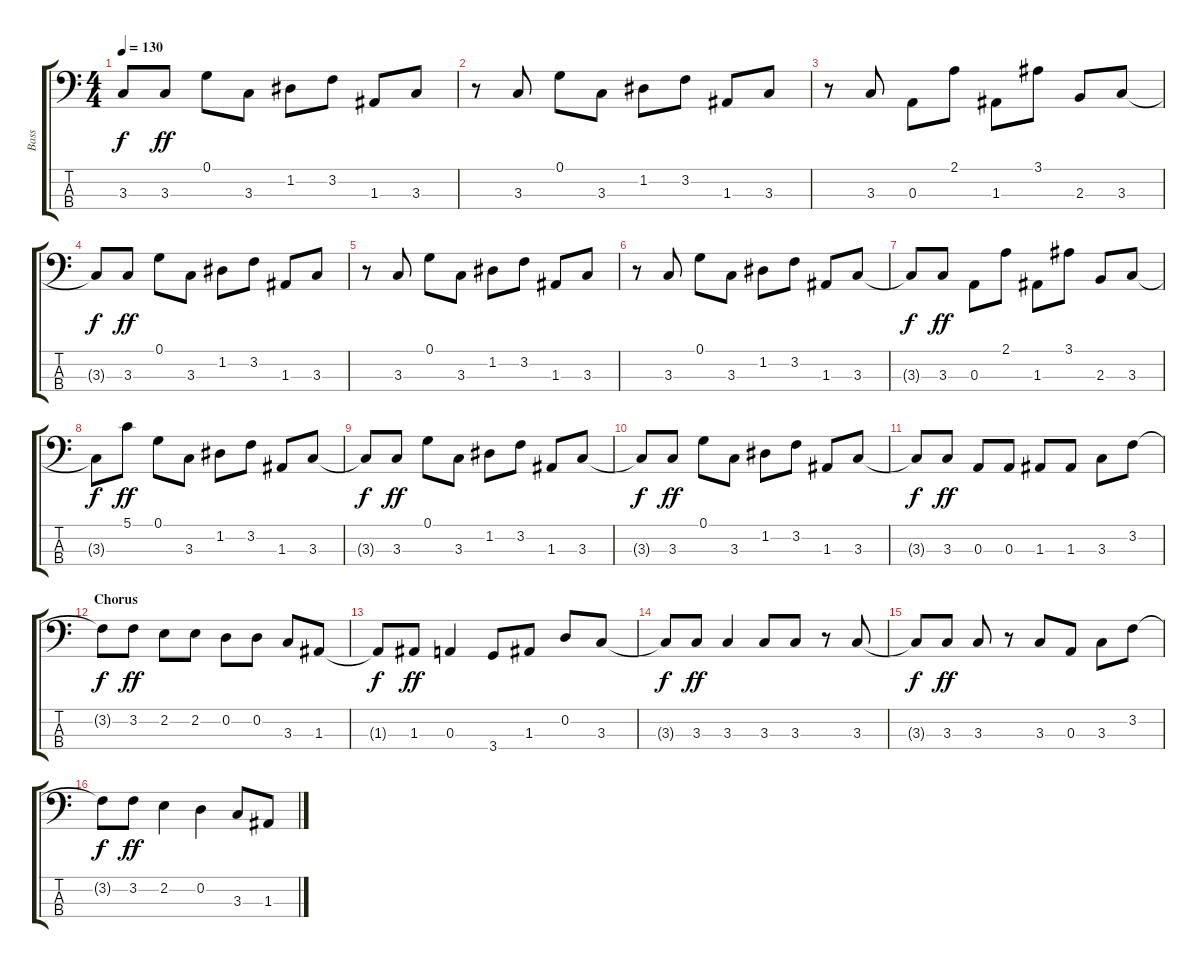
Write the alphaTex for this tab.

\track ("Bass" "Bass") {instrument slapbass2}
\staff {score tabs}
\tuning (G2 D2 A1 E1) {hide}
\ts (4 4)
\tempo 130
\clef f4
\ks c
3.3{t}.8{dy f} 3.3.8{dy ff} 0.1.8 3.3.8 1.2.8 3.2.8 1.3.8 3.3.8 |
r.8 3.3.8 0.1.8 3.3.8 1.2.8 3.2.8 1.3.8 3.3.8 |
r.8 3.3.8 0.3.8 2.1.8 1.3.8 3.1.8 2.3.8 3.3.8 |
3.3{t}.8{dy f} 3.3.8{dy ff} 0.1.8 3.3.8 1.2.8 3.2.8 1.3.8 3.3.8 |
r.8 3.3.8 0.1.8 3.3.8 1.2.8 3.2.8 1.3.8 3.3.8 |
r.8 3.3.8 0.1.8 3.3.8 1.2.8 3.2.8 1.3.8 3.3.8 |
3.3{t}.8{dy f} 3.3.8{dy ff} 0.3.8 2.1.8 1.3.8 3.1.8 2.3.8 3.3.8 |
3.3{t}.8{dy f} 5.1.8{dy ff} 0.1.8 3.3.8 1.2.8 3.2.8 1.3.8 3.3.8 |
3.3{t}.8{dy f} 3.3.8{dy ff} 0.1.8 3.3.8 1.2.8 3.2.8 1.3.8 3.3.8 |
3.3{t}.8{dy f} 3.3.8{dy ff} 0.1.8 3.3.8 1.2.8 3.2.8 1.3.8 3.3.8 |
3.3{t}.8{dy f} 3.3.8{dy ff} 0.3.8 0.3.8 1.3.8 1.3.8 3.3.8 3.2.8 |
\section ("" "Chorus")
3.2{t}.8{dy f} 3.2.8{dy ff} 2.2.8 2.2.8 0.2.8 0.2.8 3.3.8 1.3.8 |
1.3{t}.8{dy f} 1.3.8{dy ff} 0.3.4 3.4.8 1.3.8 0.2.8 3.3.8 |
3.3{t}.8{dy f} 3.3.8{dy ff} 3.3.4 3.3.8 3.3.8 r.8 3.3.8 |
3.3{t}.8{dy f} 3.3.8{dy ff} 3.3.8 r.8 3.3.8 0.3.8 3.3.8 3.2.8 |
3.2{t}.8{dy f} 3.2.8{dy ff} 2.2.4 0.2.4 3.3.8 1.3.8
